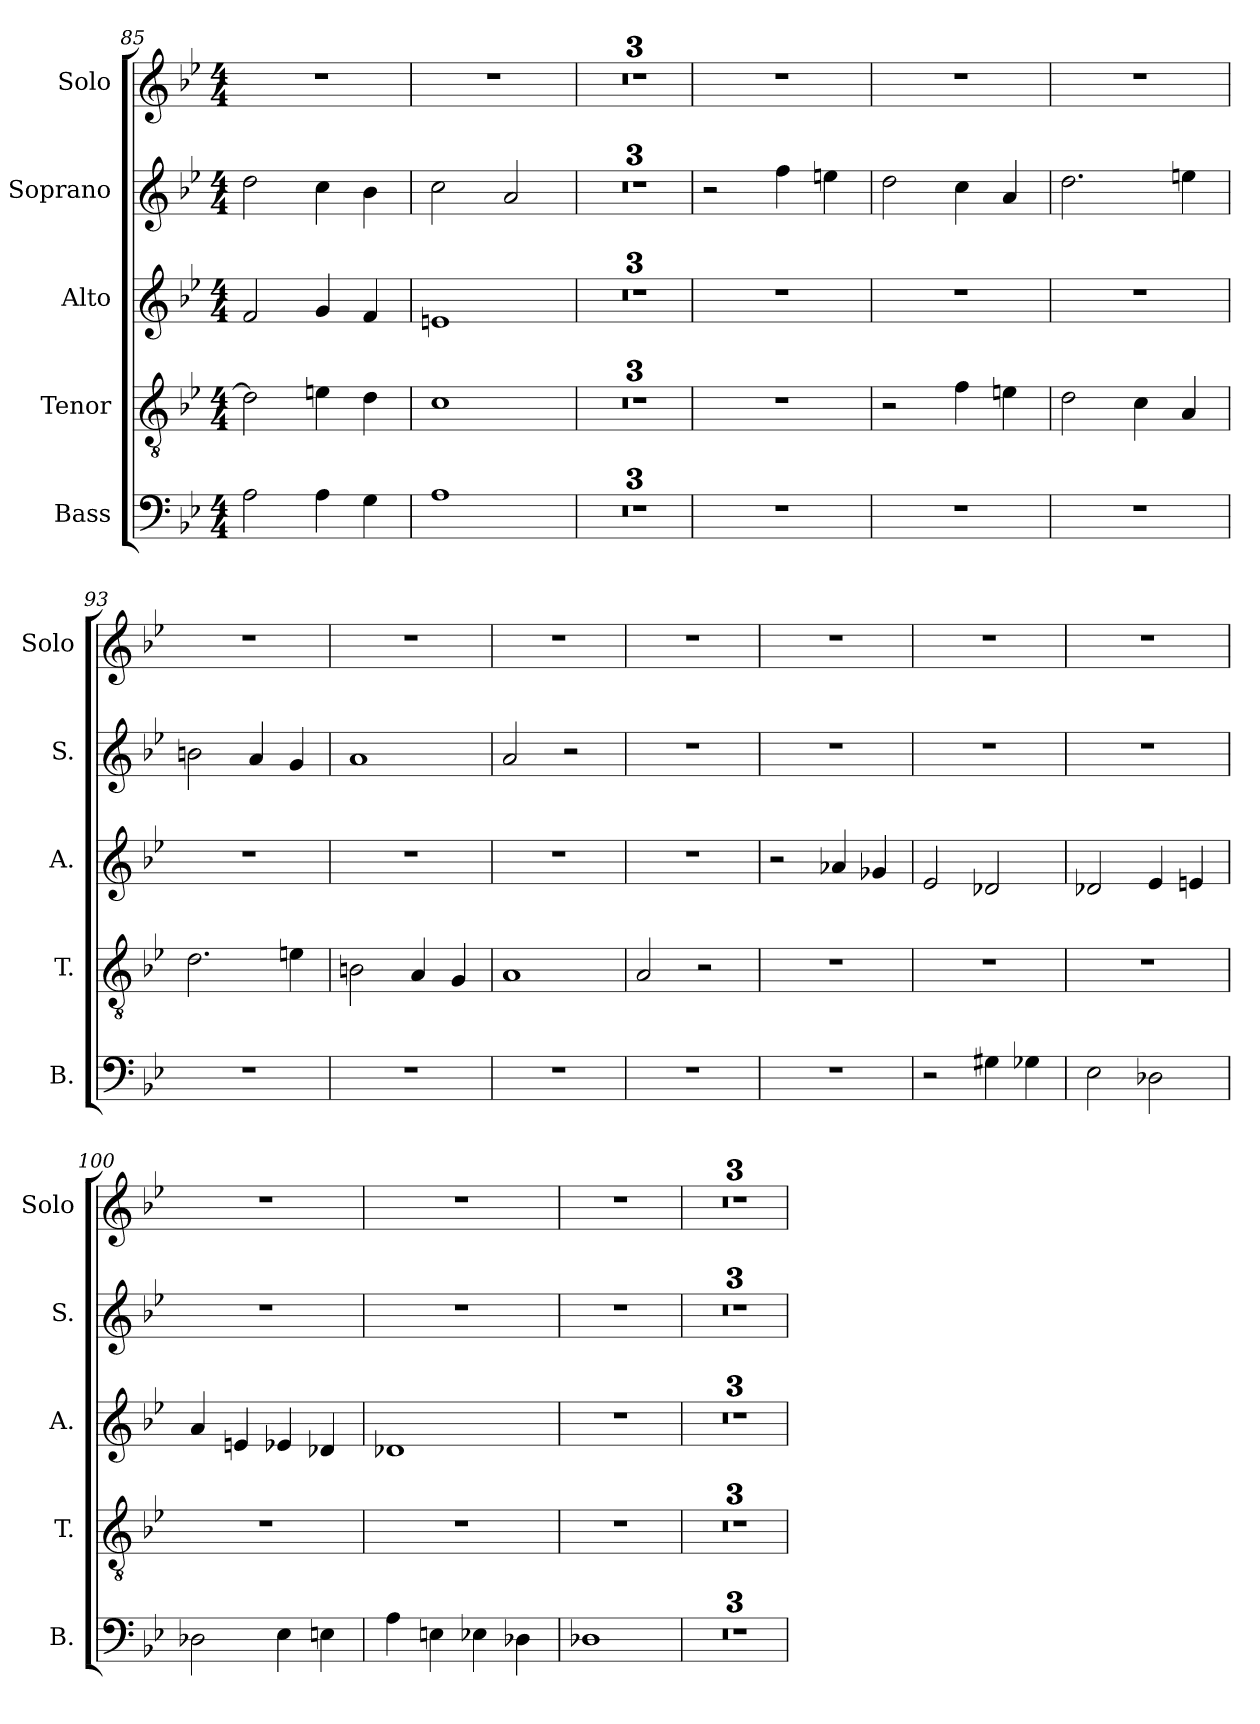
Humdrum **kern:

**kern	**kern	**kern	**kern	**kern
*part5	*part4	*part3	*part2	*part1
*staff5	*staff4	*staff3	*staff2	*staff1
*I"Bass	*I"Tenor	*I"Alto	*I"Soprano	*I"Solo
*I'B.	*I'T.	*I'A.	*I'S.	*I'Solo
*clefF4	*clefGv2	*clefG2	*clefG2	*clefG2
*k[b-e-]	*k[b-e-]	*k[b-e-]	*k[b-e-]	*k[b-e-]
*M4/4	*M4/4	*M4/4	*M4/4	*M4/4
=85	=85	=85	=85	=85
2A\	2d\]	2f/	2dd\	1r
4A\	4en\	4g/	4cc\	.
4G\	4d\	4f/	4b-\	.
=86	=86	=86	=86	=86
1A	1c	1en	2cc\	1r
.	.	.	2a/	.
=87	=87	=87	=87	=87
1r	1r	1r	1r	1r
=88	=88	=88	=88	=88
1r	1r	1r	1r	1r
=89	=89	=89	=89	=89
1r	1r	1r	1r	1r
=90	=90	=90	=90	=90
1r	1r	1r	2r	1r
.	.	.	4ff\	.
.	.	.	4een\	.
!!LO:PB:g=z
=91	=91	=91	=91	=91
1r	2r	1r	2dd\	1r
.	4f\	.	4cc\	.
.	4en\	.	4a/	.
=92	=92	=92	=92	=92
1r	2d\	1r	2.dd\	1r
.	4c\	.	.	.
.	4A/	.	4een\	.
=93	=93	=93	=93	=93
1r	2.d\	1r	2bn\	1r
.	.	.	4a/	.
.	4en\	.	4g/	.
=94	=94	=94	=94	=94
1r	2Bn\	1r	1a	1r
.	4A/	.	.	.
.	4G/	.	.	.
=95	=95	=95	=95	=95
1r	1A	1r	2a/	1r
.	.	.	2r	.
=96	=96	=96	=96	=96
1r	2A/	1r	1r	1r
.	2r	.	.	.
=97	=97	=97	=97	=97
1r	1r	2r	1r	1r
.	.	4a-X/	.	.
.	.	4g-X/	.	.
=98	=98	=98	=98	=98
2r	1r	2e-/	1r	1r
4G#X\	.	2d-X/	.	.
4G-X\	.	.	.	.
!!LO:LB:g=z
=99	=99	=99	=99	=99
2E-\	1r	2d-X/	1r	1r
2D-X\	.	4e-/	.	.
.	.	4en/	.	.
=100	=100	=100	=100	=100
2D-X\	1r	4a/	1r	1r
.	.	4en/	.	.
4E-\	.	4e-X/	.	.
4En\	.	4d-X/	.	.
=101	=101	=101	=101	=101
4A\	1r	1d-X	1r	1r
4En\	.	.	.	.
4E-X\	.	.	.	.
4D-X\	.	.	.	.
=102	=102	=102	=102	=102
1D-X	1r	1r	1r	1r
=103	=103	=103	=103	=103
1r	1r	1r	1r	1r
=104	=104	=104	=104	=104
1r	1r	1r	1r	1r
=105	=105	=105	=105	=105
1r	1r	1r	1r	1r
=	=	=	=	=
*-	*-	*-	*-	*-
